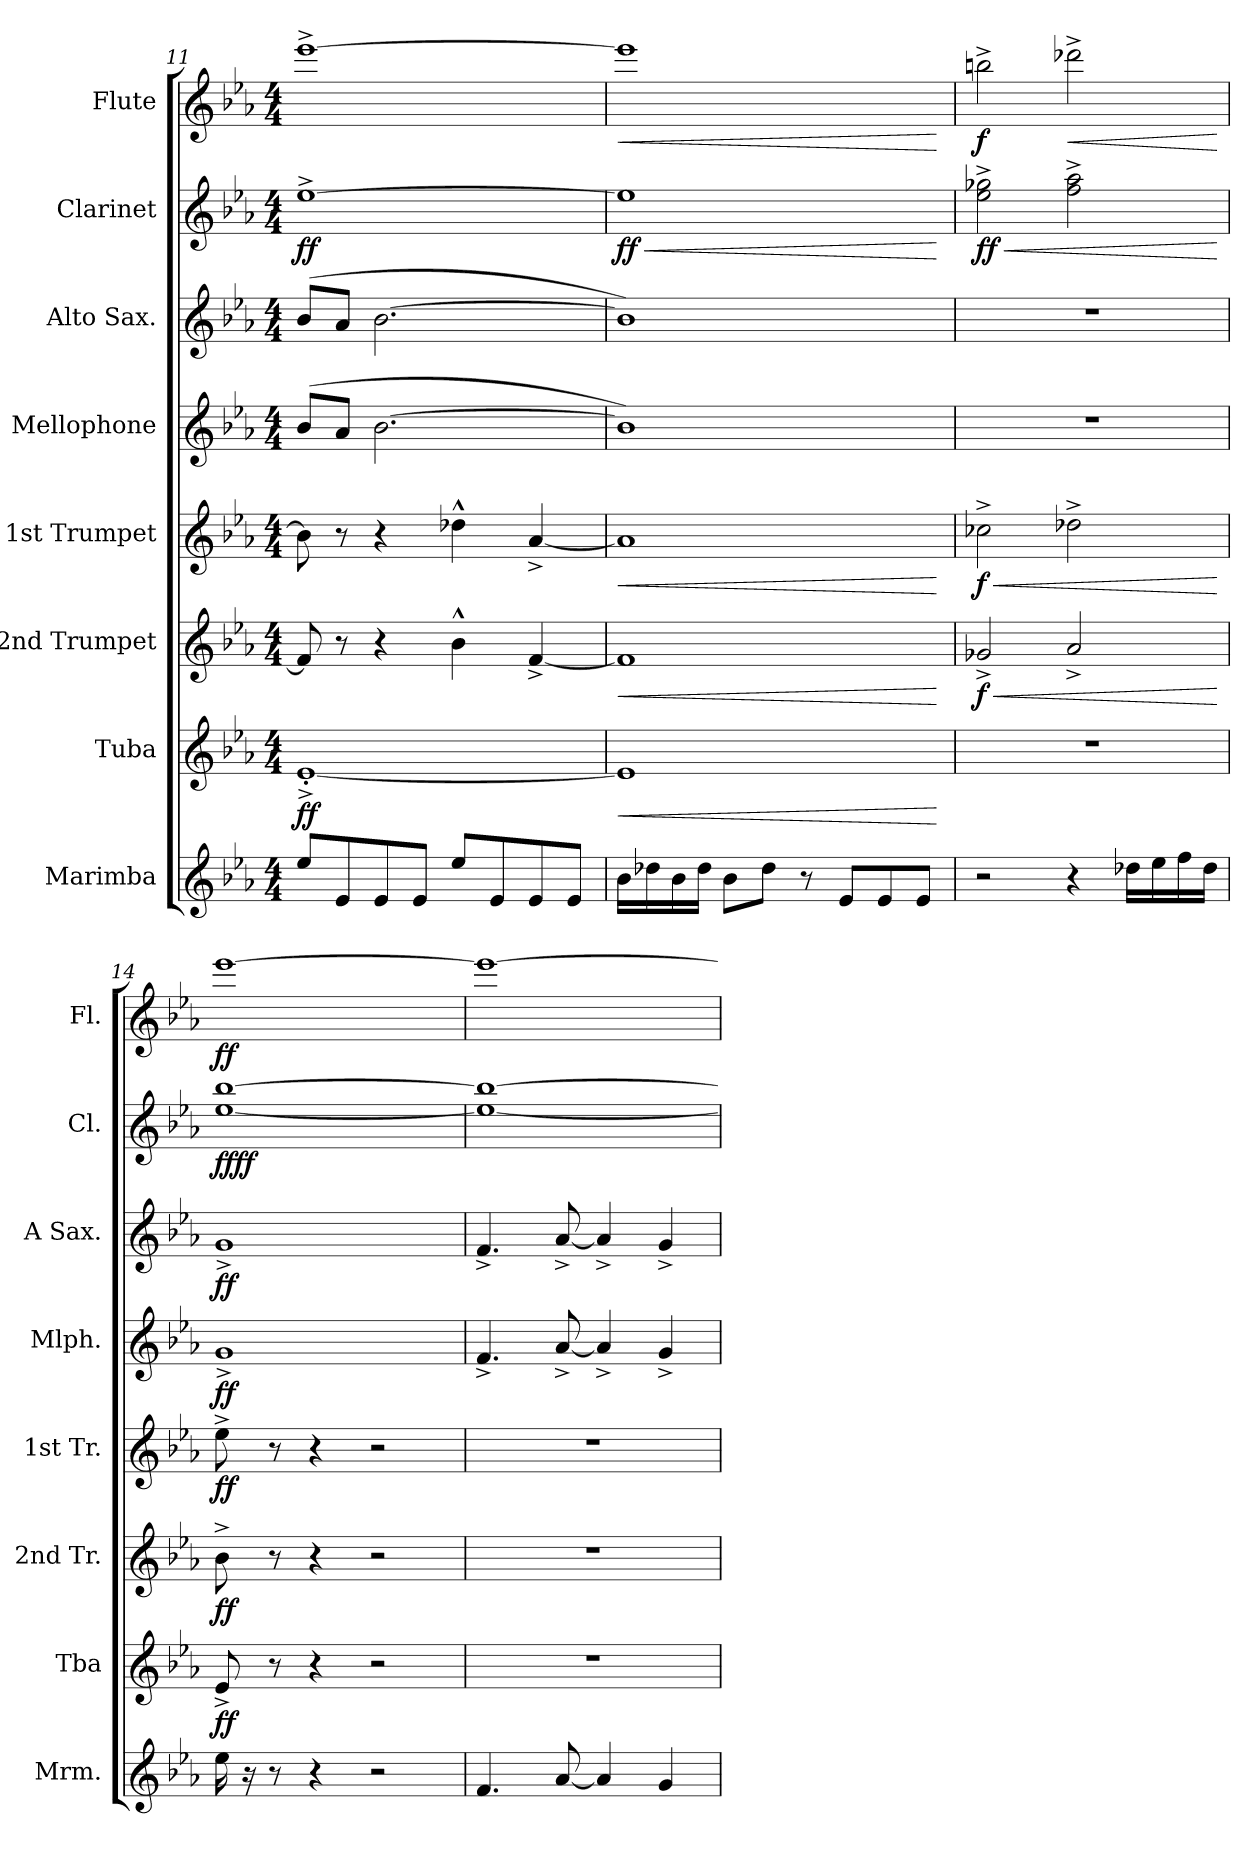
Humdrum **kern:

**kern	**kern	**dynam	**kern	**dynam	**kern	**dynam	**kern	**dynam	**kern	**dynam	**kern	**dynam	**kern	**dynam
*part8	*part7	*part7	*part6	*part6	*part5	*part5	*part4	*part4	*part3	*part3	*part2	*part2	*part1	*part1
*staff8	*staff7	*staff7	*staff6	*staff6	*staff5	*staff5	*staff4	*staff4	*staff3	*staff3	*staff2	*staff2	*staff1	*staff1
*I"Marimba	*I"Tuba	*	*I"2nd Trumpet	*	*I"1st Trumpet	*	*I"Mellophone	*	*I"Alto Sax.	*	*I"Clarinet	*	*I"Flute	*
*I'Mrm.	*I'Tba	*	*I'2nd Tr.	*	*I'1st Tr.	*	*I'Mlph.	*	*I'A Sax.	*	*I'Cl.	*	*I'Fl.	*
*clefG2	*clefG2	*	*clefG2	*	*clefG2	*	*clefG2	*	*clefG2	*	*clefG2	*	*clefG2	*
*k[b-e-a-]	*k[b-e-a-]	*	*k[b-e-a-]	*	*k[b-e-a-]	*	*k[b-e-a-]	*	*k[b-e-a-]	*	*k[b-e-a-]	*	*k[b-e-a-]	*
*M4/4	*M4/4	*	*M4/4	*	*M4/4	*	*M4/4	*	*M4/4	*	*M4/4	*	*M4/4	*
=11	=11	=11	=11	=11	=11	=11	=11	=11	=11	=11	=11	=11	=11	=11
!	!	!LO:DY:b	!	!	!	!	!	!	!	!	!	!LO:DY:b	!	!
8ee-/L	[1e-'^	ff	8f/]	.	8b-\]	.	(8b-/L	.	(8b-/L	.	[1ee-^	ff	[1eee-^	.
8e-/	.	.	8r	.	8r	.	8a-/J	.	8a-/J	.	.	.	.	.
8e-/	.	.	4r	.	4r	.	[2.b-\	.	[2.b-\	.	.	.	.	.
8e-/J	.	.	.	.	.	.	.	.	.	.	.	.	.	.
8ee-/L	.	.	4b-^^\	.	4dd-X^^\	.	.	.	.	.	.	.	.	.
8e-/	.	.	.	.	.	.	.	.	.	.	.	.	.	.
8e-/	.	.	[4f^/	.	[4a-^/	.	.	.	.	.	.	.	.	.
8e-/J	.	.	.	.	.	.	.	.	.	.	.	.	.	.
=12	=12	=12	=12	=12	=12	=12	=12	=12	=12	=12	=12	=12	=12	=12
!	!	!LO:HP:b	!	!LO:HP:b	!	!LO:HP:b	!	!	!	!	!	!LO:HP:b	!	!LO:HP:b
!	!	!	!	!	!	!	!	!	!	!	!	!LO:DY:n=1:b	!	!
16b-\LL	1e-]	<	1f]	<	1a-]	<	1b-])	.	1b-])	.	1ee-]	< ff	1eee-]	<
16dd-X\	.	.	.	.	.	.	.	.	.	.	.	.	.	.
16b-\	.	.	.	.	.	.	.	.	.	.	.	.	.	.
16dd-\JJ	.	.	.	.	.	.	.	.	.	.	.	.	.	.
8b-\L	.	.	.	.	.	.	.	.	.	.	.	.	.	.
8dd-\J	.	.	.	.	.	.	.	.	.	.	.	.	.	.
8r	.	.	.	.	.	.	.	.	.	.	.	.	.	.
8e-/L	.	.	.	.	.	.	.	.	.	.	.	.	.	.
8e-/	.	.	.	.	.	.	.	.	.	.	.	.	.	.
8e-/J	.	.	.	.	.	.	.	.	.	.	.	.	.	.
.	.	[	.	[	.	[	.	.	.	.	.	[	.	[
!!LO:PB:g=z
=13	=13	=13	=13	=13	=13	=13	=13	=13	=13	=13	=13	=13	=13	=13
!	!	!	!	!LO:HP:b	!	!LO:HP:b	!	!	!	!	!	!LO:HP:b	!	!
!	!	!	!	!LO:DY:n=1:b	!	!LO:DY:n=1:b	!	!	!	!	!	!LO:DY:n=1:b	!	!
!	!	!	!	!	!	!	!	!	!	!	!	!LO:DY:n=2:b	!	!LO:DY:b
2r	1r	.	2g-X^/	< f	2cc-X^\	< f	1r	.	1r	.	2ee-\^ 2gg-X\^	< f f	2bbn^\	f
!	!	!	!	!	!	!	!	!	!	!	!	!	!	!LO:HP:b
4r	.	.	2a-^/	.	2dd-X^\	.	.	.	.	.	2ff\^ 2aa-\^	.	2ddd-X^\	<
16dd-X\LL	.	.	.	.	.	.	.	.	.	.	.	.	.	.
16ee-\	.	.	.	.	.	.	.	.	.	.	.	.	.	.
16ff\	.	.	.	.	.	.	.	.	.	.	.	.	.	.
16dd-\JJ	.	.	.	.	.	.	.	.	.	.	.	.	.	.
.	.	.	.	[	.	[	.	.	.	.	.	[	.	[
=14	=14	=14	=14	=14	=14	=14	=14	=14	=14	=14	=14	=14	=14	=14
!	!	!LO:DY:b	!	!LO:DY:b	!	!LO:DY:b	!	!LO:DY:b	!	!LO:DY:b	!	!LO:DY:b	!	!
!	!	!	!	!	!	!	!	!	!	!	!	!LO:DY:n=1:b	!	!LO:DY:b
16ee-\	8e-^/	ff	8b-^\	ff	8ee-^\	ff	1g^	ff	1g^	ff	[1ee- [1bb-	ff ff	[1eee-	ff
16r	.	.	.	.	.	.	.	.	.	.	.	.	.	.
8r	8r	.	8r	.	8r	.	.	.	.	.	.	.	.	.
4r	4r	.	4r	.	4r	.	.	.	.	.	.	.	.	.
2r	2r	.	2r	.	2r	.	.	.	.	.	.	.	.	.
=15	=15	=15	=15	=15	=15	=15	=15	=15	=15	=15	=15	=15	=15	=15
4.f/	1r	.	1r	.	1r	.	4.f^/	.	4.f^/	.	1ee-_ 1bb-_	.	1eee-_	.
[8a-/	.	.	.	.	.	.	[8a-^/	.	[8a-^/	.	.	.	.	.
4a-/]	.	.	.	.	.	.	4a-^/]	.	4a-^/]	.	.	.	.	.
4g/	.	.	.	.	.	.	4g^/	.	4g^/	.	.	.	.	.
=	=	=	=	=	=	=	=	=	=	=	=	=	=	=
*-	*-	*-	*-	*-	*-	*-	*-	*-	*-	*-	*-	*-	*-	*-
